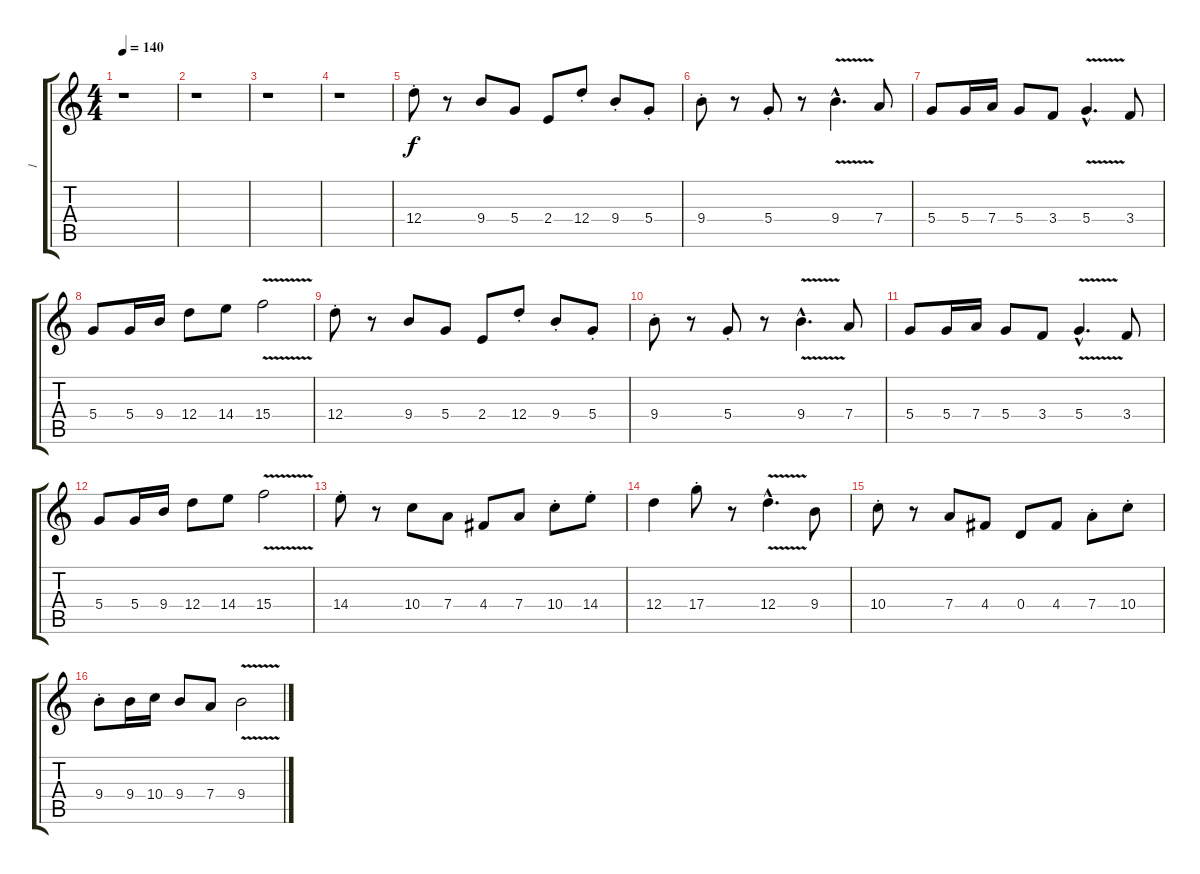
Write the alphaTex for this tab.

\track ("1" "1") {instrument piccolo}
\staff {score tabs}
\tuning (E5 B4 G4 D4 A3 E3) {hide}
\ts (4 4)
\tempo 140
\clef g2
\ks c
r.1{dy f instrument piccolo} |
r.1 |
r.1 |
r.1 |
12.4{st}.8 r.8 9.4.8 5.4.8 2.4.8 12.4{st}.8 9.4{st}.8 5.4{st}.8 |
9.4{st}.8 r.8 5.4{st}.8 r.8 9.4{v hac}.4{d} 7.4.8 |
5.4.8 5.4.16 7.4.16 5.4.8 3.4.8 5.4{v hac}.4{d} 3.4.8 |
5.4.8 5.4.16 9.4.16 12.4.8 14.4.8 15.4{v}.2 |
12.4{st}.8 r.8 9.4.8 5.4.8 2.4.8 12.4{st}.8 9.4{st}.8 5.4{st}.8 |
9.4{st}.8 r.8 5.4{st}.8 r.8 9.4{v hac}.4{d} 7.4.8 |
5.4.8 5.4.16 7.4.16 5.4.8 3.4.8 5.4{v hac}.4{d} 3.4.8 |
5.4.8 5.4.16 9.4.16 12.4.8 14.4.8 15.4{v}.2 |
14.4{st}.8 r.8 10.4.8 7.4.8 4.4.8 7.4.8 10.4{st}.8 14.4{st}.8 |
12.4.4 17.4{st}.8 r.8 12.4{v hac}.4{d} 9.4.8 |
10.4{st}.8 r.8 7.4.8 4.4.8 0.4.8 4.4.8 7.4{st}.8 10.4{st}.8 |
9.4{st}.8 9.4.16 10.4.16 9.4.8 7.4.8 9.4{v}.2
